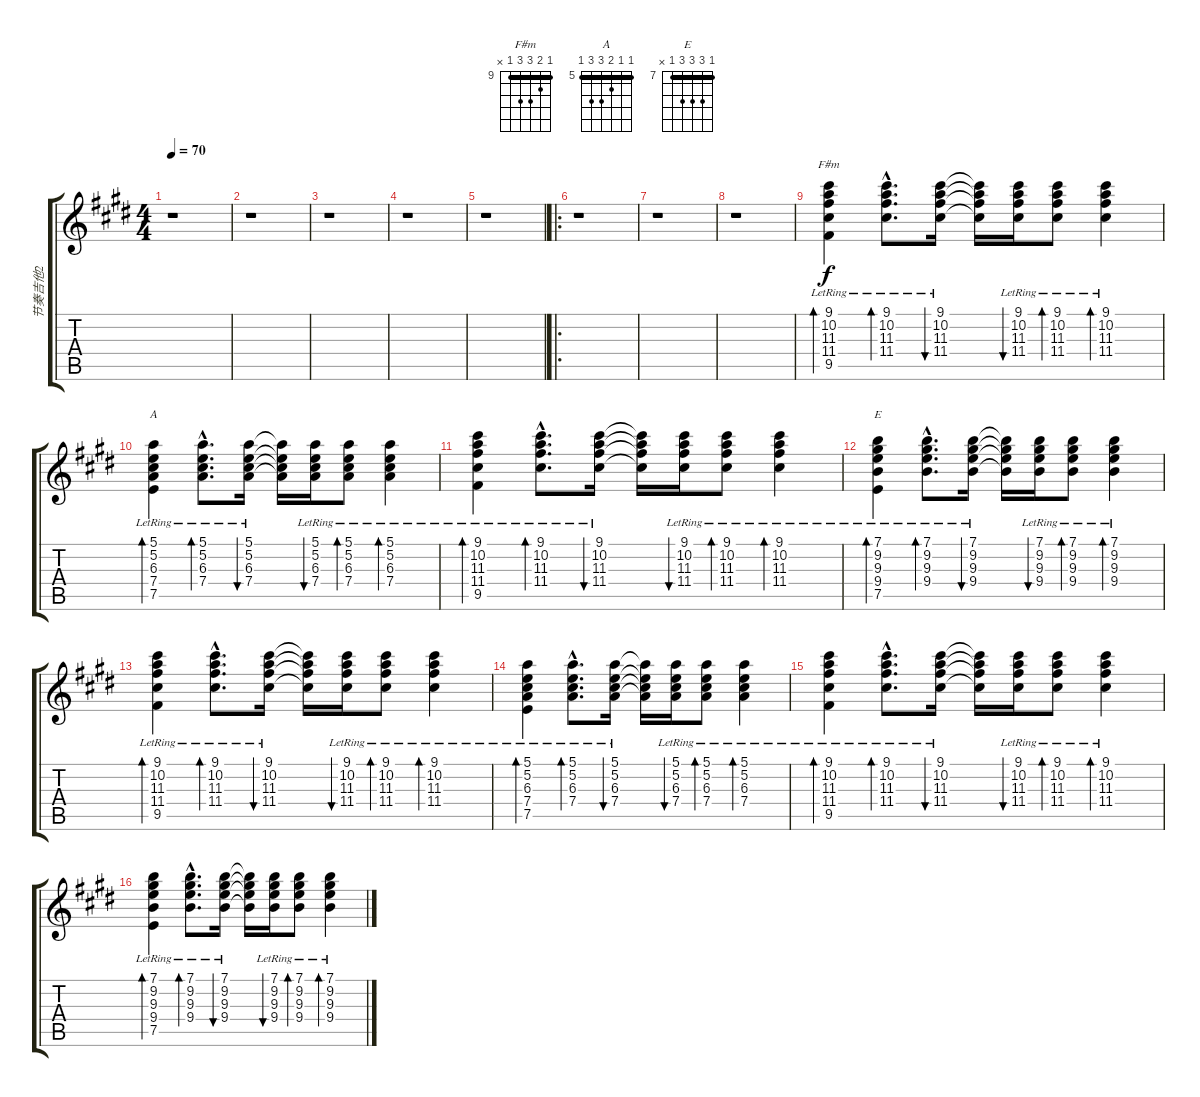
\track ("节奏吉他2" "节奏吉他2") {instrument acousticguitarsteel}
\staff {score tabs}
\tuning (E4 B3 G3 D3 A2 E2) {hide}
\chord ("F#m" 9 10 11 11 9 x) {firstfret 9 barre 9}
\chord ("A" 5 5 6 7 7 5) {firstfret 5 barre 5}
\chord ("E" 7 9 9 9 7 x) {firstfret 7 barre 7}
\ts (4 4)
\tempo 70
\clef g2
\ks e
r.1{dy f instrument acousticguitarsteel} |
r.1 |
r.1 |
r.1 |
r.1 |
\ro
r.1 |
r.1 |
r.1 |
(9.1{lr} 10.2{lr} 11.3{lr} 11.4{lr} 9.5{lr}).4{bd 30 ch "F#m"} (9.1{hac lr} 10.2{hac lr} 11.3{hac lr} 11.4{hac lr}).8{d bd 30} (9.1{lr} 10.2{lr} 11.3{lr} 11.4{lr}).16{bu 30} (9.1{t} 10.2{t} 11.3{t} 11.4{t}).16 (9.1{lr} 10.2{lr} 11.3{lr} 11.4{lr}).16{bu 30} (9.1{lr} 10.2{lr} 11.3{lr} 11.4{lr}).8{bd 30} (9.1{lr} 10.2{lr} 11.3{lr} 11.4{lr}).4{bd 30} |
(5.1{lr} 5.2{lr} 6.3{lr} 7.4{lr} 7.5{lr}).4{bd 30 ch "A"} (5.1{hac lr} 5.2{hac lr} 6.3{hac lr} 7.4{hac lr}).8{d bd 30} (5.1{lr} 5.2{lr} 6.3{lr} 7.4{lr}).16{bu 30} (5.1{t} 5.2{t} 6.3{t} 7.4{t}).16 (5.1{lr} 5.2{lr} 6.3{lr} 7.4{lr}).16{bu 30} (5.1{lr} 5.2{lr} 6.3{lr} 7.4{lr}).8{bd 30} (5.1{lr} 5.2{lr} 6.3{lr} 7.4{lr}).4{bd 30} |
(9.1{lr} 10.2{lr} 11.3{lr} 11.4{lr} 9.5{lr}).4{bd 30} (9.1{hac lr} 10.2{hac lr} 11.3{hac lr} 11.4{hac lr}).8{d bd 30} (9.1{lr} 10.2{lr} 11.3{lr} 11.4{lr}).16{bu 30} (9.1{t} 10.2{t} 11.3{t} 11.4{t}).16 (9.1{lr} 10.2{lr} 11.3{lr} 11.4{lr}).16{bu 30} (9.1{lr} 10.2{lr} 11.3{lr} 11.4{lr}).8{bd 30} (9.1{lr} 10.2{lr} 11.3{lr} 11.4{lr}).4{bd 30} |
(7.1{lr} 9.2{lr} 9.3{lr} 9.4{lr} 7.5{lr}).4{bd 30 ch "E"} (7.1{hac lr} 9.2{hac lr} 9.3{hac lr} 9.4{hac lr}).8{d bd 30} (7.1{lr} 9.2{lr} 9.3{lr} 9.4{lr}).16{bu 30} (7.1{t} 9.2{t} 9.3{t} 9.4{t}).16 (7.1{lr} 9.2{lr} 9.3{lr} 9.4{lr}).16{bu 30} (7.1{lr} 9.2{lr} 9.3{lr} 9.4{lr}).8{bd 30} (7.1{lr} 9.2{lr} 9.3{lr} 9.4{lr}).4{bd 30} |
(9.1{lr} 10.2{lr} 11.3{lr} 11.4{lr} 9.5{lr}).4{bd 30} (9.1{hac lr} 10.2{hac lr} 11.3{hac lr} 11.4{hac lr}).8{d bd 30} (9.1{lr} 10.2{lr} 11.3{lr} 11.4{lr}).16{bu 30} (9.1{t} 10.2{t} 11.3{t} 11.4{t}).16 (9.1{lr} 10.2{lr} 11.3{lr} 11.4{lr}).16{bu 30} (9.1{lr} 10.2{lr} 11.3{lr} 11.4{lr}).8{bd 30} (9.1{lr} 10.2{lr} 11.3{lr} 11.4{lr}).4{bd 30} |
(5.1{lr} 5.2{lr} 6.3{lr} 7.4{lr} 7.5{lr}).4{bd 30} (5.1{hac lr} 5.2{hac lr} 6.3{hac lr} 7.4{hac lr}).8{d bd 30} (5.1{lr} 5.2{lr} 6.3{lr} 7.4{lr}).16{bu 30} (5.1{t} 5.2{t} 6.3{t} 7.4{t}).16 (5.1{lr} 5.2{lr} 6.3{lr} 7.4{lr}).16{bu 30} (5.1{lr} 5.2{lr} 6.3{lr} 7.4{lr}).8{bd 30} (5.1{lr} 5.2{lr} 6.3{lr} 7.4{lr}).4{bd 30} |
(9.1{lr} 10.2{lr} 11.3{lr} 11.4{lr} 9.5{lr}).4{bd 60} (9.1{hac lr} 10.2{hac lr} 11.3{hac lr} 11.4{hac lr}).8{d bd 30} (9.1{lr} 10.2{lr} 11.3{lr} 11.4{lr}).16{bu 30} (9.1{t} 10.2{t} 11.3{t} 11.4{t}).16 (9.1{lr} 10.2{lr} 11.3{lr} 11.4{lr}).16{bu 30} (9.1{lr} 10.2{lr} 11.3{lr} 11.4{lr}).8{bd 30} (9.1{lr} 10.2{lr} 11.3{lr} 11.4{lr}).4{bd 30} |
(7.1{lr} 9.2{lr} 9.3{lr} 9.4{lr} 7.5{lr}).4{bd 30} (7.1{hac lr} 9.2{hac lr} 9.3{hac lr} 9.4{hac lr}).8{d bd 30} (7.1{lr} 9.2{lr} 9.3{lr} 9.4{lr}).16{bu 30} (7.1{t} 9.2{t} 9.3{t} 9.4{t}).16 (7.1{lr} 9.2{lr} 9.3{lr} 9.4{lr}).16{bu 30} (7.1{lr} 9.2{lr} 9.3{lr} 9.4{lr}).8{bd 30} (7.1{lr} 9.2{lr} 9.3{lr} 9.4{lr}).4{bd 30}
